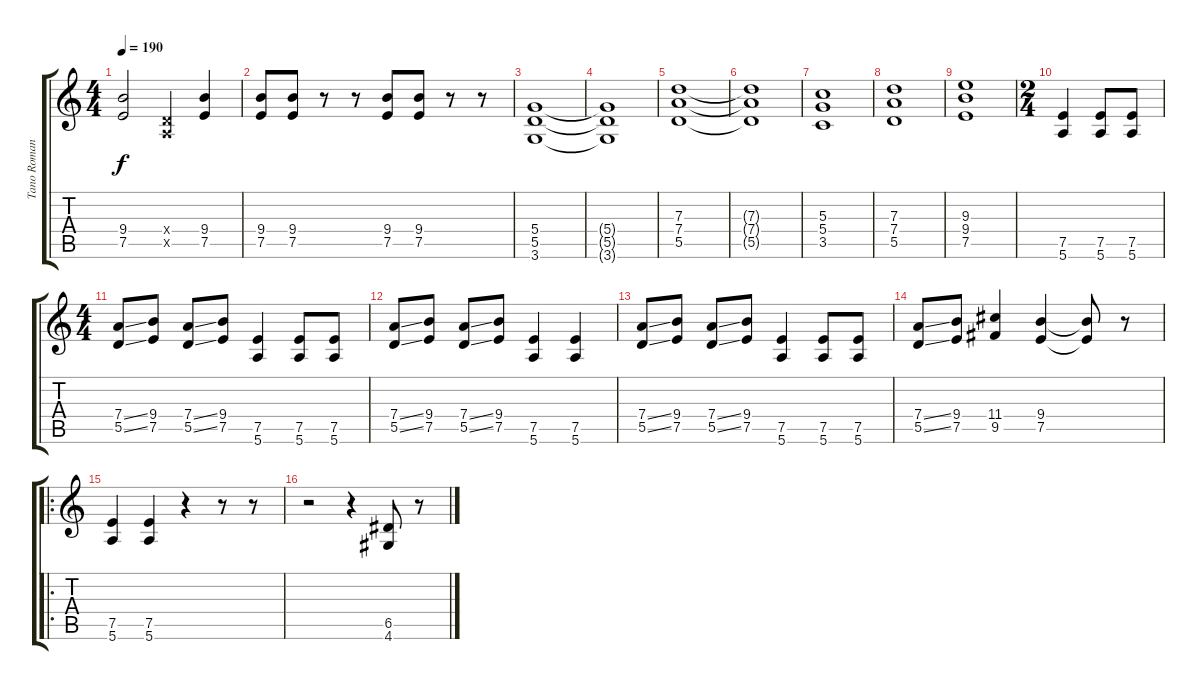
\track ("Tano Romano" "Tano Roman") {instrument distortionguitar}
\staff {score tabs}
\tuning (E4 B3 G3 D3 A2 E2) {hide}
\ts (4 4)
\tempo 190
\clef g2
\ks c
(9.4 7.5).2{dy f} (0.4{x} 0.5{x}).4 (9.4 7.5).4 |
(9.4 7.5).8 (9.4 7.5).8 r.8 r.8 (9.4 7.5).8 (9.4 7.5).8 r.8 r.8 |
(5.4 5.5 3.6).1 |
(5.4{t} 5.5{t} 3.6{t}).1 |
(7.3 7.4 5.5).1 |
(7.3{t} 7.4{t} 5.5{t}).1 |
(5.3 5.4 3.5).1 |
(7.3 7.4 5.5).1 |
(9.3 9.4 7.5).1 |
\ts (2 4)
(7.5 5.6).4 (7.5 5.6).8 (7.5 5.6).8 |
\ts (4 4)
(7.4{ss} 5.5{ss}).8 (9.4 7.5).8 (7.4{ss} 5.5{ss}).8 (9.4 7.5).8 (7.5 5.6).4 (7.5 5.6).8 (7.5 5.6).8 |
(7.4{ss} 5.5{ss}).8 (9.4 7.5).8 (7.4{ss} 5.5{ss}).8 (9.4 7.5).8 (7.5 5.6).4 (7.5 5.6).4 |
(7.4{ss} 5.5{ss}).8 (9.4 7.5).8 (7.4{ss} 5.5{ss}).8 (9.4 7.5).8 (7.5 5.6).4 (7.5 5.6).8 (7.5 5.6).8 |
(7.4{ss} 5.5{ss}).8 (9.4 7.5).8 (11.4 9.5).4 (9.4 7.5).4 (9.4{t} 7.5{t}).8 r.8 |
\ro
(7.5 5.6).4 (7.5 5.6).4 r.4 r.8 r.8 |
r.2 r.4 (6.5 4.6).8 r.8
